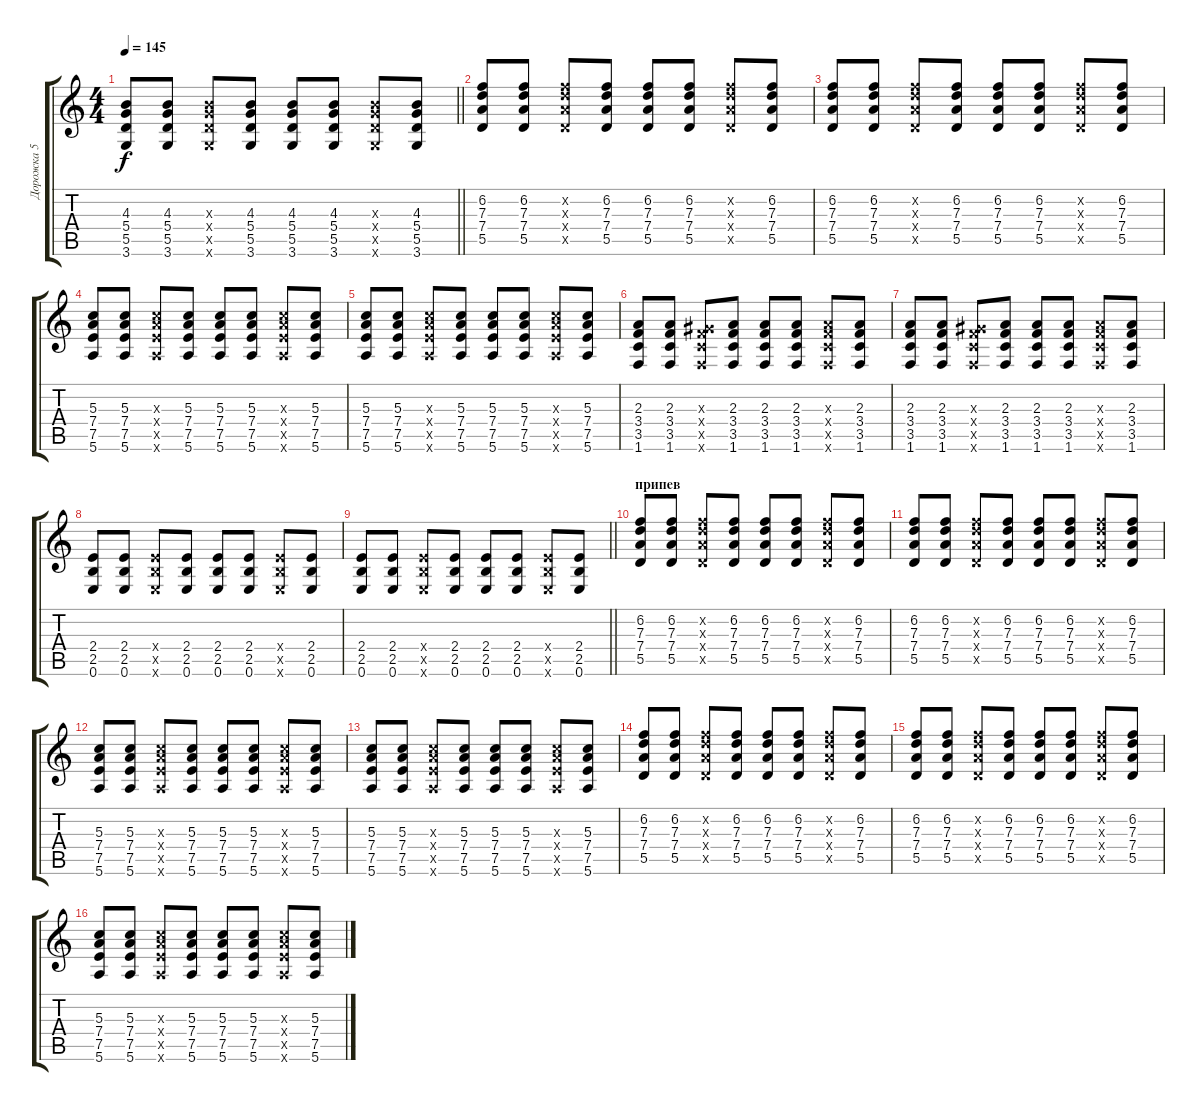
\track ("Дорожка 5" "Дорожка 5") {instrument acousticguitarsteel}
\staff {score tabs}
\tuning (E4 B3 G3 D3 A2 E2) {hide}
\ts (4 4)
\tempo 145
\clef g2
\barLineRight lightlight
\ks c
(4.3 5.4 5.5 3.6).8{dy f} (4.3 5.4 5.5 3.6).8 (4.3{x} 5.4{x} 5.5{x} 3.6{x}).8 (4.3 5.4 5.5 3.6).8 (4.3 5.4 5.5 3.6).8 (4.3 5.4 5.5 3.6).8 (4.3{x} 5.4{x} 5.5{x} 3.6{x}).8 (4.3 5.4 5.5 3.6).8 |
(6.2 7.3 7.4 5.5).8 (6.2 7.3 7.4 5.5).8 (6.2{x} 7.3{x} 7.4{x} 5.5{x}).8 (6.2 7.3 7.4 5.5).8 (6.2 7.3 7.4 5.5).8 (6.2 7.3 7.4 5.5).8 (6.2{x} 7.3{x} 7.4{x} 5.5{x}).8 (6.2 7.3 7.4 5.5).8 |
(6.2 7.3 7.4 5.5).8 (6.2 7.3 7.4 5.5).8 (6.2{x} 7.3{x} 7.4{x} 5.5{x}).8 (6.2 7.3 7.4 5.5).8 (6.2 7.3 7.4 5.5).8 (6.2 7.3 7.4 5.5).8 (6.2{x} 7.3{x} 7.4{x} 5.5{x}).8 (6.2 7.3 7.4 5.5).8 |
(5.3 7.4 7.5 5.6).8 (5.3 7.4 7.5 5.6).8 (5.3{x} 7.4{x} 7.5{x} 5.6{x}).8 (5.3 7.4 7.5 5.6).8 (5.3 7.4 7.5 5.6).8 (5.3 7.4 7.5 5.6).8 (5.3{x} 7.4{x} 7.5{x} 5.6{x}).8 (5.3 7.4 7.5 5.6).8 |
(5.3 7.4 7.5 5.6).8 (5.3 7.4 7.5 5.6).8 (5.3{x} 7.4{x} 7.5{x} 5.6{x}).8 (5.3 7.4 7.5 5.6).8 (5.3 7.4 7.5 5.6).8 (5.3 7.4 7.5 5.6).8 (5.3{x} 7.4{x} 7.5{x} 5.6{x}).8 (5.3 7.4 7.5 5.6).8 |
(2.3 3.4 3.5 1.6).8 (2.3 3.4 3.5 1.6).8 (1.3{x} 3.4{x} 3.5{x} 1.6{x}).8 (2.3 3.4 3.5 1.6).8 (2.3 3.4 3.5 1.6).8 (2.3 3.4 3.5 1.6).8 (2.3{x} 3.4{x} 3.5{x} 1.6{x}).8 (2.3 3.4 3.5 1.6).8 |
(2.3 3.4 3.5 1.6).8 (2.3 3.4 3.5 1.6).8 (1.3{x} 3.4{x} 3.5{x} 1.6{x}).8 (2.3 3.4 3.5 1.6).8 (2.3 3.4 3.5 1.6).8 (2.3 3.4 3.5 1.6).8 (2.3{x} 3.4{x} 3.5{x} 1.6{x}).8 (2.3 3.4 3.5 1.6).8 |
(2.4 2.5 0.6).8 (2.4 2.5 0.6).8 (2.4{x} 2.5{x} 0.6{x}).8 (2.4 2.5 0.6).8 (2.4 2.5 0.6).8 (2.4 2.5 0.6).8 (2.4{x} 2.5{x} 0.6{x}).8 (2.4 2.5 0.6).8 |
\barLineRight lightlight
(2.4 2.5 0.6).8 (2.4 2.5 0.6).8 (2.4{x} 2.5{x} 0.6{x}).8 (2.4 2.5 0.6).8 (2.4 2.5 0.6).8 (2.4 2.5 0.6).8 (2.4{x} 2.5{x} 0.6{x}).8 (2.4 2.5 0.6).8 |
\section ("" "припев")
(6.2 7.3 7.4 5.5).8 (6.2 7.3 7.4 5.5).8 (6.2{x} 7.3{x} 7.4{x} 5.5{x}).8 (6.2 7.3 7.4 5.5).8 (6.2 7.3 7.4 5.5).8 (6.2 7.3 7.4 5.5).8 (6.2{x} 7.3{x} 7.4{x} 5.5{x}).8 (6.2 7.3 7.4 5.5).8 |
(6.2 7.3 7.4 5.5).8 (6.2 7.3 7.4 5.5).8 (6.2{x} 7.3{x} 7.4{x} 5.5{x}).8 (6.2 7.3 7.4 5.5).8 (6.2 7.3 7.4 5.5).8 (6.2 7.3 7.4 5.5).8 (6.2{x} 7.3{x} 7.4{x} 5.5{x}).8 (6.2 7.3 7.4 5.5).8 |
(5.3 7.4 7.5 5.6).8 (5.3 7.4 7.5 5.6).8 (5.3{x} 7.4{x} 7.5{x} 5.6{x}).8 (5.3 7.4 7.5 5.6).8 (5.3 7.4 7.5 5.6).8 (5.3 7.4 7.5 5.6).8 (5.3{x} 7.4{x} 7.5{x} 5.6{x}).8 (5.3 7.4 7.5 5.6).8 |
(5.3 7.4 7.5 5.6).8 (5.3 7.4 7.5 5.6).8 (5.3{x} 7.4{x} 7.5{x} 5.6{x}).8 (5.3 7.4 7.5 5.6).8 (5.3 7.4 7.5 5.6).8 (5.3 7.4 7.5 5.6).8 (5.3{x} 7.4{x} 7.5{x} 5.6{x}).8 (5.3 7.4 7.5 5.6).8 |
(6.2 7.3 7.4 5.5).8 (6.2 7.3 7.4 5.5).8 (6.2{x} 7.3{x} 7.4{x} 5.5{x}).8 (6.2 7.3 7.4 5.5).8 (6.2 7.3 7.4 5.5).8 (6.2 7.3 7.4 5.5).8 (6.2{x} 7.3{x} 7.4{x} 5.5{x}).8 (6.2 7.3 7.4 5.5).8 |
(6.2 7.3 7.4 5.5).8 (6.2 7.3 7.4 5.5).8 (6.2{x} 7.3{x} 7.4{x} 5.5{x}).8 (6.2 7.3 7.4 5.5).8 (6.2 7.3 7.4 5.5).8 (6.2 7.3 7.4 5.5).8 (6.2{x} 7.3{x} 7.4{x} 5.5{x}).8 (6.2 7.3 7.4 5.5).8 |
(5.3 7.4 7.5 5.6).8 (5.3 7.4 7.5 5.6).8 (5.3{x} 7.4{x} 7.5{x} 5.6{x}).8 (5.3 7.4 7.5 5.6).8 (5.3 7.4 7.5 5.6).8 (5.3 7.4 7.5 5.6).8 (5.3{x} 7.4{x} 7.5{x} 5.6{x}).8 (5.3 7.4 7.5 5.6).8
